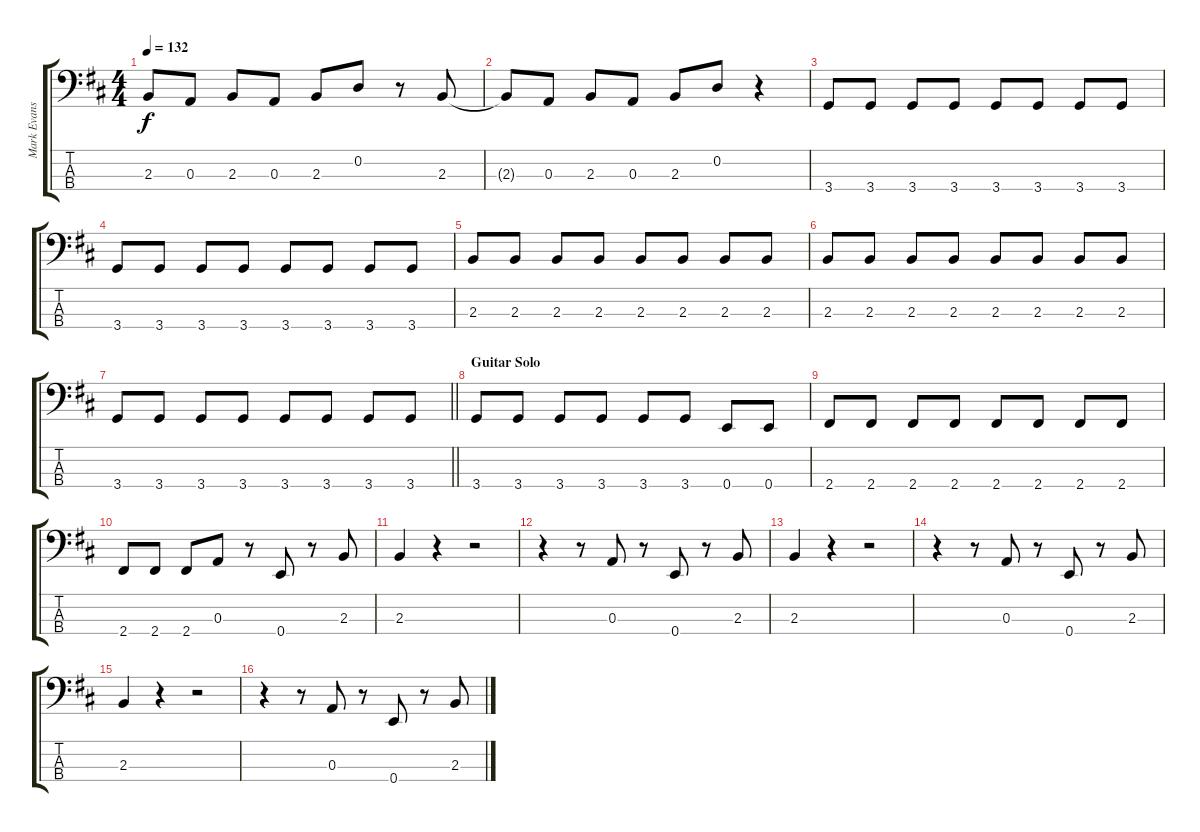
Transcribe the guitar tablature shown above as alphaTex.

\track ("Mark Evans" "Mark Evans") {instrument electricbassfinger}
\staff {score tabs}
\tuning (G2 D2 A1 E1) {hide}
\ts (4 4)
\tempo 132
\clef f4
\ks d
2.3{t}.8{dy f} 0.3.8 2.3.8 0.3.8 2.3.8 0.2.8 r.8 2.3.8 |
2.3{t}.8 0.3.8 2.3.8 0.3.8 2.3.8 0.2.8 r.4 |
3.4.8 3.4.8 3.4.8 3.4.8 3.4.8 3.4.8 3.4.8 3.4.8 |
3.4.8 3.4.8 3.4.8 3.4.8 3.4.8 3.4.8 3.4.8 3.4.8 |
2.3.8 2.3.8 2.3.8 2.3.8 2.3.8 2.3.8 2.3.8 2.3.8 |
2.3.8 2.3.8 2.3.8 2.3.8 2.3.8 2.3.8 2.3.8 2.3.8 |
\barLineRight lightlight
3.4.8 3.4.8 3.4.8 3.4.8 3.4.8 3.4.8 3.4.8 3.4.8 |
\section ("" "Guitar Solo")
3.4.8 3.4.8 3.4.8 3.4.8 3.4.8 3.4.8 0.4.8 0.4.8 |
2.4.8 2.4.8 2.4.8 2.4.8 2.4.8 2.4.8 2.4.8 2.4.8 |
2.4.8 2.4.8 2.4.8 0.3.8 r.8 0.4.8 r.8 2.3.8 |
2.3.4 r.4 r.2 |
r.4 r.8 0.3.8 r.8 0.4.8 r.8 2.3.8 |
2.3.4 r.4 r.2 |
r.4 r.8 0.3.8 r.8 0.4.8 r.8 2.3.8 |
2.3.4 r.4 r.2 |
r.4 r.8 0.3.8 r.8 0.4.8 r.8 2.3.8
